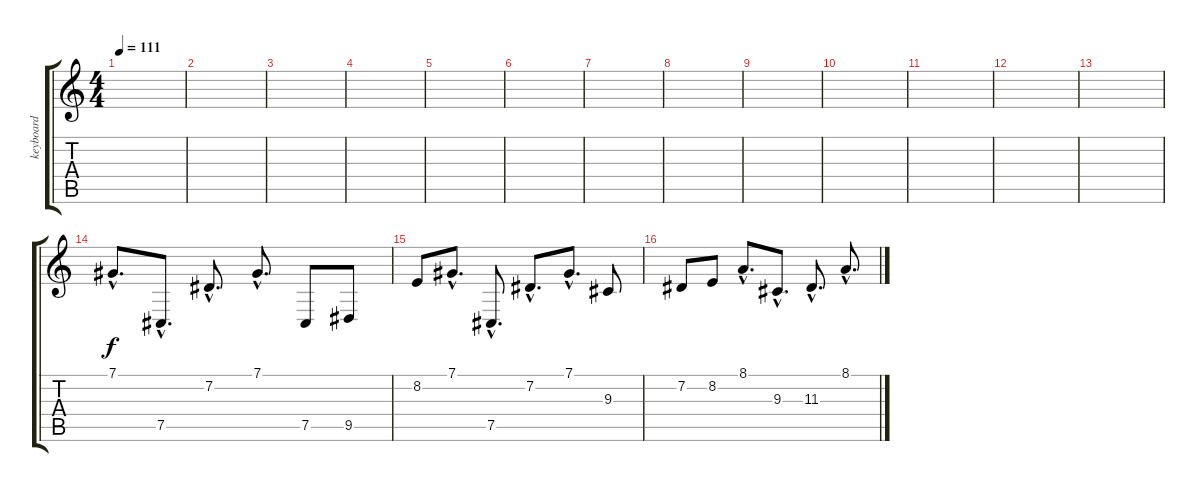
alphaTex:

\track ("keyboard" "keyboard") {instrument brightacousticpiano}
\staff {score tabs}
\tuning (Db4 Ab3 E3 B2 Gb2 Db2) {hide}
\ts (4 4)
\tempo 111
\clef g2
\ks c
|
|
|
|
|
|
|
|
|
|
|
|
|
7.1{hac}.8{d} 7.5{hac}.8{d} 7.2{hac}.8{d} 7.1{hac}.8{d} 7.5.8 9.5.8 |
8.2.8 7.1{hac}.8{d} 7.5{hac}.8{d} 7.2{hac}.8{d} 7.1{hac}.8{d} 9.3.8 |
7.2.8 8.2.8 8.1{hac}.8{d} 9.3{hac}.8{d} 11.3{hac}.8{d} 8.1{hac}.8{d}
